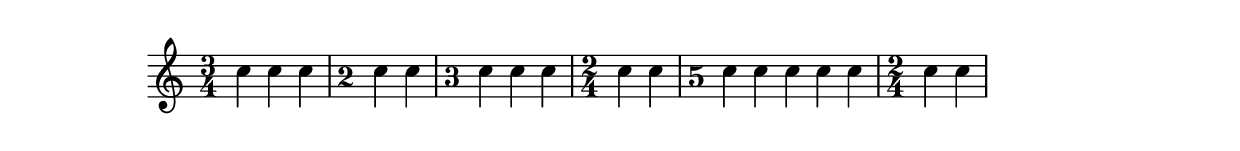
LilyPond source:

%% Do not edit this file; it is automatically
%% generated from LSR http://lsr.dsi.unimi.it
%% This file is in the public domain.
\version "2.13.31"

\header {
%% Translation of GIT committish: 190a067275167c6dc9dd0afef683d14d392b7033
  texidoces = "

A veces, la indicación de compás no debe imprimir la fracción completa
(p.ej.  7/4), sino sólo el numerador (7 en este caso).  Esto se puede
hacer fácilmente utilizando @code{\\override Staff.TimeSignature
#'style = #'single-digit} para cambiar el estilo
permanentemente. Usando @code{\\revert Staff.TimeSignature #'style},
se puede revertir el cambio.  Para aplicar el estilo de un dígito
único a una sola indicación de compás, utilice la instrucción
@code{\\override} y anteponga la instrucción @code{\\once}.

"
  doctitlees = "Indicación de compás imprimiendo sólo el numerador (en lugar de la fracción)"

  lsrtags = "rhythms, tweaks-and-overrides"


%% Translation of GIT committish: 190a067275167c6dc9dd0afef683d14d392b7033

  texidocfr = "
La métrique est parfois indiquée non pas par une fraction (p.ex. 7/4)
mais simplement par son numérateur (7 dans ce cas).  L'instruction
@code{\\override Staff.TimeSignature #'style = #'single-digit} permet de
déroger au style par défaut de manière permanente -- un @code{\\revert
Staff.TimeSignature #'style} d'annuler ces modifications.  Lorsque cette
métrique sous le forme d'une seul chiffre ne se présente qu'une seule
fois, il suffit de faire précéder l'instruction @code{\\override} d'un
simple @code{\\once}.

"
  doctitlefr = "Affichage seulement du numérateur d'une métrique (au
lieu d'une fraction)"


  texidoc = "
Sometimes, a time signature should not print the whole fraction (e.g.
7/4), but only the numerator (7 in this case). This can be easily done
by using @code{\\override Staff.TimeSignature #'style = #'single-digit}
to change the style permanently. By using @code{\\revert
Staff.TimeSignature #'style}, this setting can be reversed. To apply
the single-digit style to only one time signature, use the
@code{\\override} command and prefix it with a @code{\\once}.

"
  doctitle = "Time signature printing only the numerator as a number (instead of the fraction)"
} % begin verbatim

\relative c'' {
  \time 3/4
  c4 c c
  % Change the style permanently
  \override Staff.TimeSignature #'style = #'single-digit
  \time 2/4
  c4 c
  \time 3/4
  c4 c c
  % Revert to default style:
  \revert Staff.TimeSignature #'style
  \time 2/4
  c4 c
  % single-digit style only for the next time signature
  \once \override Staff.TimeSignature #'style = #'single-digit
  \time 5/4
  c4 c c c c
  \time 2/4
  c4 c
}

